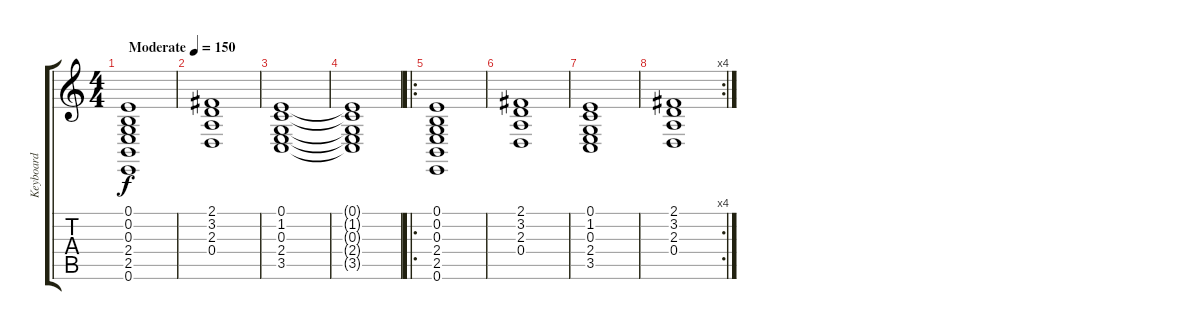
\track ("Keyboard" "Keyboard") {instrument synthstrings1}
\staff {score tabs}
\tuning (E4 B3 G3 D3 A2 E2) {hide}
\ts (4 4)
\tempo (150 "Moderate")
\clef g2
\ks c
(0.1 0.2 0.3 2.4 2.5 0.6).1{dy f instrument synthstrings1} |
(2.1 3.2 2.3 0.4).1 |
(0.1 1.2 0.3 2.4 3.5).1 |
(0.1{t} 1.2{t} 0.3{t} 2.4{t} 3.5{t}).1 |
\ro
(0.1 0.2 0.3 2.4 2.5 0.6).1 |
(2.1 3.2 2.3 0.4).1 |
(0.1 1.2 0.3 2.4 3.5).1 |
\rc 4
(2.1 3.2 2.3 0.4).1
